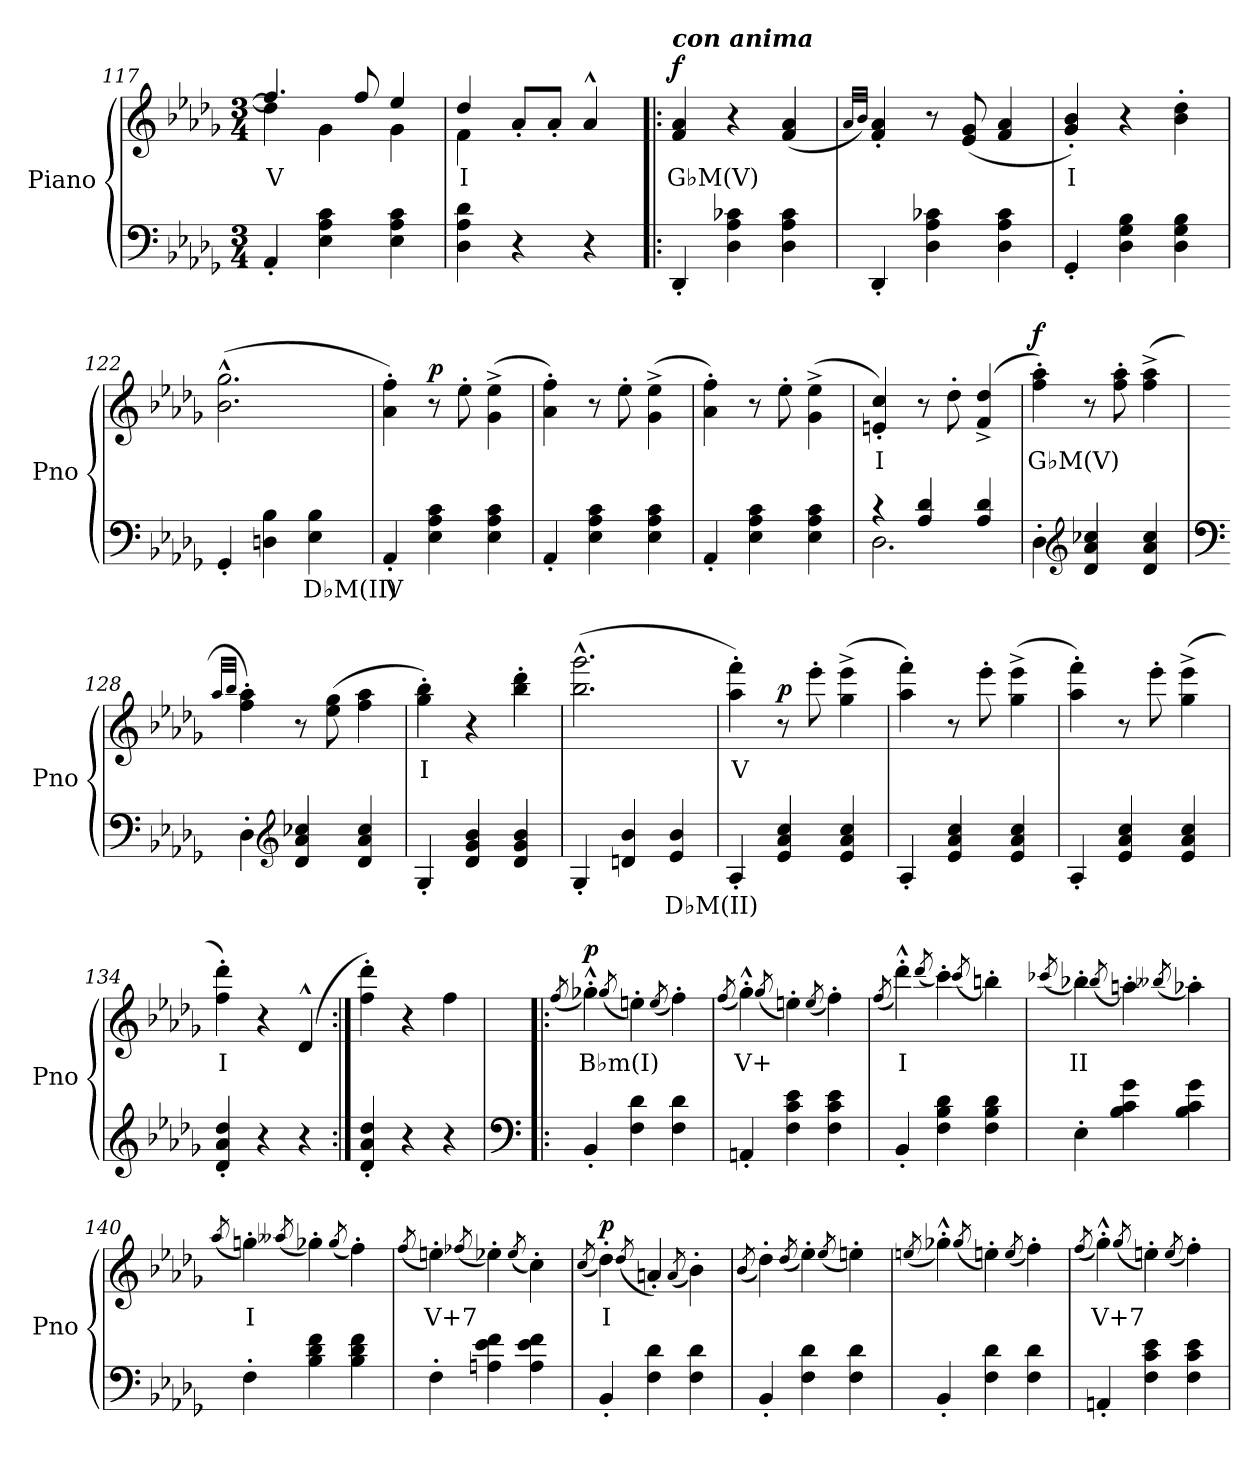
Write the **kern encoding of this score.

**kern	**text	**kern	**text	**dynam
*part1	*part1	*part1	*part1	*part1
*staff2	*staff2	*staff1	*staff1	*staff1/2
*I"Piano	*	*	*	*
*I'Pno	*	*	*	*
*clefF4	*	*clefG2	*	*
*k[b-e-a-d-g-]	*	*k[b-e-a-d-g-]	*	*
*M3/4	*	*M3/4	*	*
=117	=117	=117	=117	=117
!	!	!	!LO:LY:b	!
*	*	*^	*	*
4AA-'/	.	4.ff/]	4dd-\]	V	.
4E-\ 4A-\ 4c\	.	.	4g-\	.	.
.	.	8ff/	.	.	.
4E-\ 4A-\ 4c\	.	4ee-/	4g-\	.	.
=118	=118	=118	=118	=118	=118
!	!	!	!	!LO:LY:b	!
4D-\ 4A-\ 4d-\	.	4dd-/	4f\	I	.
4r	.	8a-'/L	2ryy	.	.
.	.	8a-'/J	.	.	.
4r	.	4a-^^/	.	.	.
*	*	*v	*v	*	*
!!LO:PB:g=z
=119!|:	=119!|:	=119!|:	=119!|:	=119!|:
!	!	!LO:TX:a:Bi:t=con anima	!	!
!	!	!	!LO:LY:b	!LO:DY:b
4DD-'/	.	4f/ 4a-/	G♭M(V)	f
4D-\ 4A-\ 4c-X\	.	4r	.	.
4D-\ 4A-\ 4c-\	.	(>4f/ 4a-/	.	.
!!LO:LB:g=z
=120	=120	=120	=120	=120
.	.	32qa-/LLL	.	.
.	.	32qb-/JJJ)	.	.
4DD-'/	.	4f/' 4a-/'	.	.
4D-\ 4A-\ 4c-X\	.	8r	.	.
.	.	(<8e-/ 8g-/	.	.
4D-\ 4A-\ 4c-\	.	4f/ 4a-/	.	.
=121	=121	=121	=121	=121
!	!	!	!LO:LY:b	!
4GG-'/	.	4g-/' 4b-/')	I	.
4D-\ 4G-\ 4B-\	.	4r	.	.
4D-\ 4G-\ 4B-\	.	4b-\' 4dd-\'	.	.
=122	=122	=122	=122	=122
4GG-'/	.	(>2.b-\^^ 2.gg-\^^	.	.
4Dn\ 4B-\	.	.	.	.
!	!LO:LY:b	!	!	!
4E-\ 4B-\	D♭M(II)	.	.	.
=123	=123	=123	=123	=123
!	!LO:LY:b	!	!	!
4AA-'/	V	4a-\' 4ff\')	.	.
!	!	!	!	!LO:DY:b
4E-\ 4A-\ 4c\	.	8r	.	p
.	.	8ee-'\	.	.
4E-\ 4A-\ 4c\	.	(>4g-\^ 4ee-\^	.	.
=124	=124	=124	=124	=124
4AA-'/	.	4a-\' 4ff\')	.	.
4E-\ 4A-\ 4c\	.	8r	.	.
.	.	8ee-'\	.	.
4E-\ 4A-\ 4c\	.	(>4g-\^ 4ee-\^	.	.
=125	=125	=125	=125	=125
4AA-'/	.	4a-\' 4ff\')	.	.
4E-\ 4A-\ 4c\	.	8r	.	.
.	.	8ee-'\	.	.
4E-\ 4A-\ 4c\	.	(>4g-\^ 4ee-\^	.	.
=126	=126	=126	=126	=126
*^	*	*	*	*
!	!	!	!	!LO:LY:b	!
4r	2.D-\	.	4en/' 4cc/')	I	.
4A-/ 4d-/	.	.	8r	.	.
.	.	.	8dd-'\	.	.
4A-/ 4d-/	.	.	(>4f/^ 4dd-/^	.	.
*v	*v	*	*	*	*
=127	=127	=127	=127	=127
!	!	!	!LO:LY:b	!LO:DY:b
4D-'\	.	4ff\' 4aa-\')	G♭M(V)	f
*clefG2	*	*	*	*
4d-/ 4a-/ 4cc-X/	.	8r	.	.
.	.	8ff\' 8aa-\'	.	.
4d-/ 4a-/ 4cc-/	.	(>4ff\^ 4aa-\^	.	.
!!LO:LB:g=z
=128	=128	=128	=128	=128
*clefF4	*	*	*	*
.	.	32qaa-/LLL	.	.
.	.	32qbb-/JJJ	.	.
4D-'\	.	4ff\' 4aa-\')	.	.
*clefG2	*	*	*	*
4d-/ 4a-/ 4cc-X/	.	8r	.	.
.	.	(>8ee-\ 8gg-\	.	.
4d-/ 4a-/ 4cc-/	.	4ff\ 4aa-\	.	.
!!LO:LB:g=z
=129	=129	=129	=129	=129
!	!	!	!LO:LY:b	!
4G-'/	.	4gg-\' 4bb-\')	I	.
4d-/ 4g-/ 4b-/	.	4r	.	.
4d-/ 4g-/ 4b-/	.	4bb-\' 4ddd-\'	.	.
=130	=130	=130	=130	=130
4G-'/	.	(>2.bb-\^^ 2.ggg-\^^	.	.
4dn/ 4b-/	.	.	.	.
!	!LO:LY:b	!	!	!
4e-/ 4b-/	D♭M(II)	.	.	.
=131	=131	=131	=131	=131
!	!	!	!LO:LY:b	!
4A-'/	.	4aa-\' 4fff\')	V	.
!	!	!	!	!LO:DY:b
4e-/ 4a-/ 4cc/	.	8r	.	p
.	.	8eee-'\	.	.
4e-/ 4a-/ 4cc/	.	(>4gg-\^ 4eee-\^	.	.
=132	=132	=132	=132	=132
4A-'/	.	4aa-\' 4fff\')	.	.
4e-/ 4a-/ 4cc/	.	8r	.	.
.	.	8eee-'\	.	.
4e-/ 4a-/ 4cc/	.	(>4gg-\^ 4eee-\^	.	.
=133	=133	=133	=133	=133
4A-'/	.	4aa-\' 4fff\')	.	.
4e-/ 4a-/ 4cc/	.	8r	.	.
.	.	8eee-'\	.	.
4e-/ 4a-/ 4cc/	.	(>4gg-\^ 4eee-\^	.	.
=134	=134	=134	=134	=134
!	!	!	!LO:LY:b	!
4d-/' 4a-/' 4dd-/'	.	4ff\' 4ddd-\')	I	.
4r	.	4r	.	.
4r	.	(>4d-^^/	.	.
=135:|!	=135:|!	=135:|!	=135:|!	=135:|!
4d-/' 4a-/' 4dd-/'	.	4ff\' 4ddd-\')	.	.
4r	.	4r	.	.
4r	.	4ff\	.	.
=136!|:	=136!|:	=136!|:	=136!|:	=136!|:
*clefF4	*	*	*	*
.	.	(<8qff/	.	.
!	!	!	!LO:LY:b	!LO:DY:b
4BB-'/	.	4gg-X'^^\)	B♭m(I)	p
.	.	(<8qgg-/	.	.
4F\ 4d-\	.	4een'\)	.	.
.	.	(<8qee/	.	.
4F\ 4d-\	.	4ff'\)	.	.
!!LO:LB:g=z
=137	=137	=137	=137	=137
.	.	(<8qff/	.	.
!	!	!	!LO:LY:b	!
4AAn'/	.	4gg-'^^\)	V+	.
.	.	(<8qgg-/	.	.
4F\ 4c\ 4e-\	.	4een'\)	.	.
.	.	(<8qee/	.	.
4F\ 4c\ 4e-\	.	4ff'\)	.	.
!!LO:PB:g=z
=138	=138	=138	=138	=138
.	.	(<8qff/	.	.
!	!	!	!LO:LY:b	!
4BB-'/	.	4ddd-'^^\)	I	.
.	.	(<8qddd-/	.	.
4F\ 4B-\ 4d-\	.	4ccc'\)	.	.
.	.	(<8qccc/	.	.
4F\ 4B-\ 4d-\	.	4bbn'\)	.	.
=139	=139	=139	=139	=139
.	.	(<8qccc-X/	.	.
!	!	!	!LO:LY:b	!
4E-'\	.	4bb-X'\)	II	.
.	.	(<8qbb-/	.	.
4B-\ 4c\ 4g-\	.	4aan'\)	.	.
.	.	(<8qbb--X/	.	.
4B-\ 4c\ 4g-\	.	4aa-X'\)	.	.
=140	=140	=140	=140	=140
.	.	(<8qaa-/	.	.
!	!	!	!LO:LY:b	!
4F'\	.	4ggn'\)	I	.
.	.	(<8qaa--X/	.	.
4B-\ 4d-\ 4f\	.	4gg-X'\)	.	.
.	.	(<8qgg-/	.	.
4B-\ 4d-\ 4f\	.	4ff'\)	.	.
=141	=141	=141	=141	=141
.	.	(<8qff/	.	.
!	!	!	!LO:LY:b	!
4F'\	.	4een'\)	V+7	.
.	.	(<8qff-X/	.	.
4An\ 4e-\ 4f\	.	4ee-X'\)	.	.
.	.	(<8qee-/	.	.
4A\ 4e-\ 4f\	.	4cc'\)	.	.
=142	=142	=142	=142	=142
.	.	(<8qcc/	.	.
!	!	!	!LO:LY:b	!LO:DY:b
4BB-'/	.	4dd-'\)	I	p
.	.	(<8qdd-/	.	.
4F\ 4d-\	.	4an'/)	.	.
.	.	(<8qa/	.	.
4F\ 4d-\	.	4b-'\)	.	.
!!LO:LB:g=z
=143	=143	=143	=143	=143
.	.	(<8qb-/	.	.
4BB-'/	.	4dd-'\)	.	.
.	.	(<8qdd-/	.	.
4F\ 4d-\	.	4ee-'\)	.	.
.	.	(<8qee-/	.	.
4F\ 4d-\	.	4een'\)	.	.
!!LO:LB:g=z
=144	=144	=144	=144	=144
.	.	(<8qeen/	.	.
4BB-'/	.	4gg-X'^^\)	.	.
.	.	(<8qgg-/	.	.
4F\ 4d-\	.	4ee'\)	.	.
.	.	(<8qee/	.	.
4F\ 4d-\	.	4ff'\)	.	.
=145	=145	=145	=145	=145
.	.	(<8qff/	.	.
!	!	!	!LO:LY:b	!
4AAn'/	.	4gg-'^^\)	V+7	.
.	.	(<8qgg-/	.	.
4F\ 4c\ 4e-\	.	4een'\)	.	.
.	.	(<8qee/	.	.
4F\ 4c\ 4e-\	.	4ff'\)	.	.
=	=	=	=	=
*-	*-	*-	*-	*-
